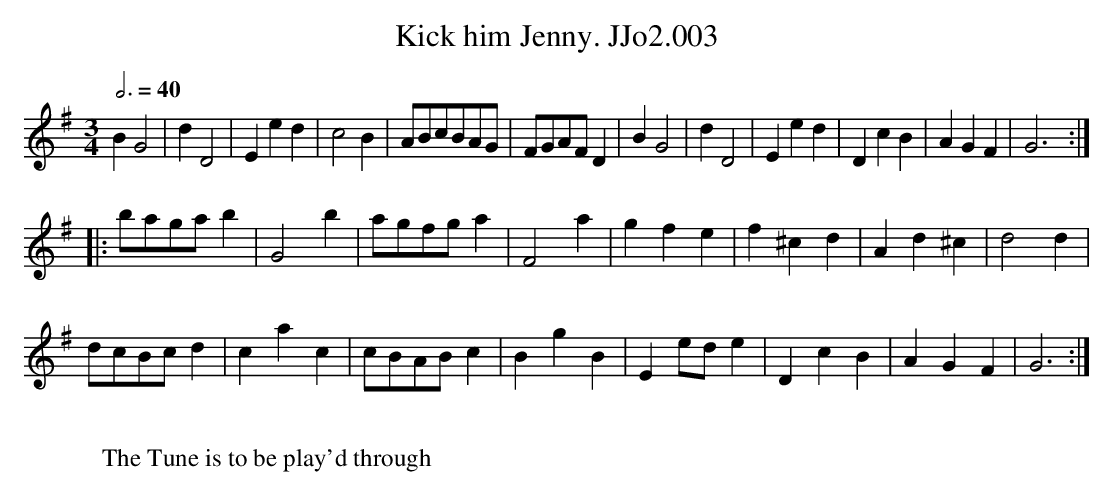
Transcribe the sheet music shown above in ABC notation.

X:1
T:Kick him Jenny. JJo2.003
Q:3/4=40
M:3/4
L:1/4
K:G
BG2|dD2|Eed|c2B|A/B/c/B/A/G/|F/G/A/F/ D|B G2|dD2|Eed|DcB|AGF|G3 :|
|: b/a/g/a/ b|G2b|a/g/f/g/ a|F2a|gfe|f^cd|Ad^c|d2d|
d/c/B/c/ d|cac|c/B/A/B/c|BgB|E e/d/ e|DcB|AGF|G3 :|
W:
W:The Tune is to be play'd through
